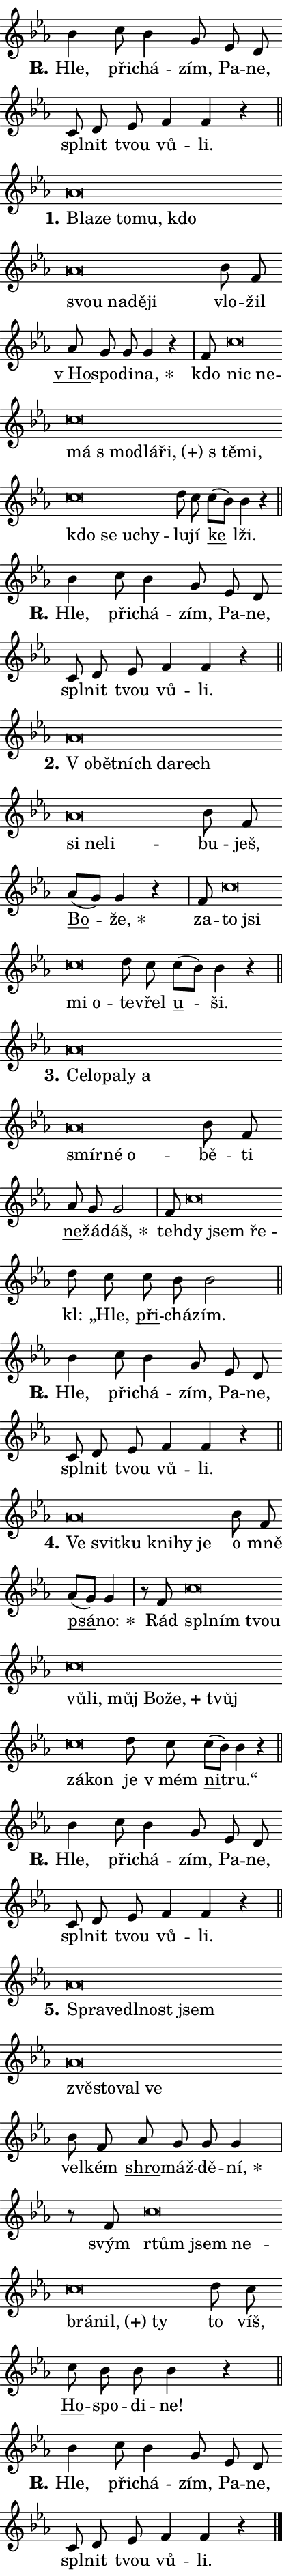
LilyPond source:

\version "2.22.1"
\header { tagline = "" }
\paper {
  indent = 0\cm
  top-margin = 0\cm
  right-margin = 0\cm
  bottom-margin = 0\cm
  left-margin = 0\cm
  paper-width = 7\cm
  page-breaking = #ly:one-page-breaking
  system-system-spacing.basic-distance = #11
  score-system-spacing.basic-distance = #11
  ragged-last = ##f
}


%% Author: Thomas Morley
%% https://lists.gnu.org/archive/html/lilypond-user/2020-05/msg00002.html
#(define (line-position grob)
"Returns position of @var[grob} in current system:
   @code{'start}, if at first time-step
   @code{'end}, if at last time-step
   @code{'middle} otherwise
"
  (let* ((col (ly:item-get-column grob))
         (ln (ly:grob-object col 'left-neighbor))
         (rn (ly:grob-object col 'right-neighbor))
         (col-to-check-left (if (ly:grob? ln) ln col))
         (col-to-check-right (if (ly:grob? rn) rn col))
         (break-dir-left
           (and
             (ly:grob-property col-to-check-left 'non-musical #f)
             (ly:item-break-dir col-to-check-left)))
         (break-dir-right
           (and
             (ly:grob-property col-to-check-right 'non-musical #f)
             (ly:item-break-dir col-to-check-right))))
        (cond ((eqv? 1 break-dir-left) 'start)
              ((eqv? -1 break-dir-right) 'end)
              (else 'middle))))

#(define (tranparent-at-line-position vctor)
  (lambda (grob)
  "Relying on @code{line-position} select the relevant enry from @var{vctor}.
Used to determine transparency,"
    (case (line-position grob)
      ((end) (not (vector-ref vctor 0)))
      ((middle) (not (vector-ref vctor 1)))
      ((start) (not (vector-ref vctor 2))))))

noteHeadBreakVisibility =
#(define-music-function (break-visibility)(vector?)
"Makes @code{NoteHead}s transparent relying on @var{break-visibility}"
#{
  \override NoteHead.transparent =
    #(tranparent-at-line-position break-visibility)
#})

#(define delete-ledgers-for-transparent-note-heads
  (lambda (grob)
    "Reads whether a @code{NoteHead} is transparent.
If so this @code{NoteHead} is removed from @code{'note-heads} from
@var{grob}, which is supposed to be @code{LedgerLineSpanner}.
As a result ledgers are not printed for this @code{NoteHead}"
    (let* ((nhds-array (ly:grob-object grob 'note-heads))
           (nhds-list
             (if (ly:grob-array? nhds-array)
                 (ly:grob-array->list nhds-array)
                 '()))
           ;; Relies on the transparent-property being done before
           ;; Staff.LedgerLineSpanner.after-line-breaking is executed.
           ;; This is fragile ...
           (to-keep
             (remove
               (lambda (nhd)
                 (ly:grob-property nhd 'transparent #f))
               nhds-list)))
      ;; TODO find a better method to iterate over grob-arrays, similiar
      ;; to filter/remove etc for lists
      ;; For now rebuilt from scratch
      (set! (ly:grob-object grob 'note-heads)  '())
      (for-each
        (lambda (nhd)
          (ly:pointer-group-interface::add-grob grob 'note-heads nhd))
        to-keep))))

hideNotes = {
  \noteHeadBreakVisibility #begin-of-line-visible
}
unHideNotes = {
  \noteHeadBreakVisibility #all-visible
}

% work-around for resetting accidentals
% https://lilypond.org/doc/v2.23/Documentation/notation/displaying-rhythms#unmetered-music
cadenzaMeasure = {
  \cadenzaOff
  \partial 1024 s1024
  \cadenzaOn
}

#(define-markup-command (accent layout props text) (markup?)
  "Underline accented syllable"
  (interpret-markup layout props
    #{\markup \override #'(offset . 4.3) \underline { #text }#}))

responsum = \markup \concat {
  "R" \hspace #-1.05 \path #0.1 #'((moveto 0 0.07) (lineto 0.9 0.8)) \hspace #0.05 "."
}

\layout {
    \context {
        \Staff
        \remove "Time_signature_engraver"
        \override LedgerLineSpanner.after-line-breaking = #delete-ledgers-for-transparent-note-heads
    }
    \context {
        \Voice {
            \override NoteHead.output-attributes = #'((class . "notehead"))
            \override Hairpin.height = #0.55
        }
    }
    \context {
        \Lyrics {
            \override StanzaNumber.output-attributes = #'((class . "stanzanumber"))
            \override LyricSpace.minimum-distance = #0.9
            \override LyricText.font-name = #"TeX Gyre Schola"
            \override LyricText.font-size = 1
            \override StanzaNumber.font-name = #"TeX Gyre Schola Bold"
            \override StanzaNumber.font-size = 1
        }
    }
}

% magnetic-lyrics.ily
%
%   written by
%     Jean Abou Samra <jean@abou-samra.fr>
%     Werner Lemberg <wl@gnu.org>
%
%   adapted by
%     Jiri Hon <jiri.hon@gmail.com>
%
% Version 2022-Apr-15

% https://www.mail-archive.com/lilypond-user@gnu.org/msg149350.html

#(define (Left_hyphen_pointer_engraver context)
   "Collect syllable-hyphen-syllable occurrences in lyrics and store
them in properties.  This engraver only looks to the left.  For
example, if the lyrics input is @code{foo -- bar}, it does the
following.

@itemize @bullet
@item
Set the @code{text} property of the @code{LyricHyphen} grob between
@q{foo} and @q{bar} to @code{foo}.

@item
Set the @code{left-hyphen} property of the @code{LyricText} grob with
text @q{foo} to the @code{LyricHyphen} grob between @q{foo} and
@q{bar}.
@end itemize

Use this auxiliary engraver in combination with the
@code{lyric-@/text::@/apply-@/magnetic-@/offset!} hook."
   (let ((hyphen #f)
         (text #f))
     (make-engraver
      (acknowledgers
       ((lyric-syllable-interface engraver grob source-engraver)
        (set! text grob)))
      (end-acknowledgers
       ((lyric-hyphen-interface engraver grob source-engraver)
        ;(when (not (grob::has-interface grob 'lyric-space-interface))
          (set! hyphen grob)));)
      ((stop-translation-timestep engraver)
       (when (and text hyphen)
         (ly:grob-set-object! text 'left-hyphen hyphen))
       (set! text #f)
       (set! hyphen #f)))))

#(define (lyric-text::apply-magnetic-offset! grob)
   "If the space between two syllables is less than the value in
property @code{LyricText@/.details@/.squash-threshold}, move the right
syllable to the left so that it gets concatenated with the left
syllable.

Use this function as a hook for
@code{LyricText@/.after-@/line-@/breaking} if the
@code{Left_@/hyphen_@/pointer_@/engraver} is active."
   (let ((hyphen (ly:grob-object grob 'left-hyphen #f)))
     (when hyphen
       (let ((left-text (ly:spanner-bound hyphen LEFT)))
         (when (grob::has-interface left-text 'lyric-syllable-interface)
           (let* ((common (ly:grob-common-refpoint grob left-text X))
                  (this-x-ext (ly:grob-extent grob common X))
                  (left-x-ext
                   (begin
                     ;; Trigger magnetism for left-text.
                     (ly:grob-property left-text 'after-line-breaking)
                     (ly:grob-extent left-text common X)))
                  ;; `delta` is the gap width between two syllables.
                  (delta (- (interval-start this-x-ext)
                            (interval-end left-x-ext)))
                  (details (ly:grob-property grob 'details))
                  (threshold (assoc-get 'squash-threshold details 0.2)))
             (when (< delta threshold)
               (let* (;; We have to manipulate the input text so that
                      ;; ligatures crossing syllable boundaries are not
                      ;; disabled.  For languages based on the Latin
                      ;; script this is essentially a beautification.
                      ;; However, for non-Western scripts it can be a
                      ;; necessity.
                      (lt (ly:grob-property left-text 'text))
                      (rt (ly:grob-property grob 'text))
                      (is-space (grob::has-interface hyphen 'lyric-space-interface))
                      (space (if is-space " " ""))
                      (space-markup (grob-interpret-markup grob " "))
                      (space-size (interval-length (ly:stencil-extent space-markup X)))
                      (extra-delta (if is-space space-size 0))
                      ;; Append new syllable.
                      (ltrt-space (if (and (string? lt) (string? rt))
                                (string-append lt space rt)
                                (make-concat-markup (list lt space rt))))
                      ;; Right-align `ltrt` to the right side.
                      (ltrt-space-markup (grob-interpret-markup
                               grob
                               (make-translate-markup
                                (cons (interval-length this-x-ext) 0)
                                (make-right-align-markup ltrt-space)))))
                 (begin
                   ;; Don't print `left-text`.
                   (ly:grob-set-property! left-text 'stencil #f)
                   ;; Set text and stencil (which holds all collected
                   ;; syllables so far) and shift it to the left.
                   (ly:grob-set-property! grob 'text ltrt-space)
                   (ly:grob-set-property! grob 'stencil ltrt-space-markup)
                   (ly:grob-translate-axis! grob (- (- delta extra-delta)) X))))))))))


#(define (lyric-hyphen::displace-bounds-first grob)
   ;; Make very sure this callback isn't triggered too early.
   (let ((left (ly:spanner-bound grob LEFT))
         (right (ly:spanner-bound grob RIGHT)))
     (ly:grob-property left 'after-line-breaking)
     (ly:grob-property right 'after-line-breaking)
     (ly:lyric-hyphen::print grob)))

squashThreshold = #0.4

\layout {
  \context {
    \Lyrics
    \consists #Left_hyphen_pointer_engraver
    \override LyricText.after-line-breaking =
      #lyric-text::apply-magnetic-offset!
    \override LyricHyphen.stencil = #lyric-hyphen::displace-bounds-first
    \override LyricText.details.squash-threshold = \squashThreshold
    \override LyricHyphen.minimum-distance = 0
    \override LyricHyphen.minimum-length = \squashThreshold
  }
}

squash = \override LyricText.details.squash-threshold = 9999
unSquash = \override LyricText.details.squash-threshold = \squashThreshold

left = \override LyricText.self-alignment-X = #LEFT
unLeft = \revert LyricText.self-alignment-X

starOffset = #(lambda (grob) 
                (let ((x_offset (ly:self-alignment-interface::aligned-on-x-parent grob)))
                  (if (= x_offset 0) 0 (+ x_offset 1.2))))

star = #(define-music-function (syllable)(string?)
"Append star separator at the end of a syllable"
#{
  \once \override LyricText.X-offset = #starOffset
  \lyricmode { \markup {
    #syllable
    \override #'((font-name . "TeX Gyre Schola Bold")) \hspace #0.2 \lower #0.65 \larger "*"
  } }
#})

starAccent = #(define-music-function (syllable)(string?)
"Append star separator at the end of a syllable and make accent"
#{
  \once \override LyricText.X-offset = #starOffset
  \lyricmode { \markup {
    \accent #syllable
    \override #'((font-name . "TeX Gyre Schola Bold")) \hspace #0.2 \lower #0.65 \larger "*"
  } }
#})

breath = #(define-music-function (syllable)(string?)
"Append breathing indicator at the end of a syllable"
#{
  \lyricmode { \markup { #syllable "+" } }
#})

optionalBreath = #(define-music-function (syllable)(string?)
"Append optional breathing indicator at the end of a syllable"
#{
  \lyricmode { \markup { #syllable "(+)" } }
#})


\score {
    <<
        \new Voice = "melody" { \cadenzaOn \key es \major \relative { bes'4 c8 bes4 g8 \bar "" es d \bar "" c d es \bar "" f4 f r \cadenzaMeasure \bar "||" \break }
\relative { as'\breve*1/16 \hideNotes \breve*1/16 \bar "" \breve*1/16 \bar "" \breve*1/16 \bar "" \breve*1/16 \bar "" \breve*1/16 \bar "" \breve*1/16 \bar "" \breve*1/16 \breve*1/16 \bar "" \unHideNotes bes8 f \bar "" as g g g4 r \cadenzaMeasure \bar "|" f8 c'\breve*1/16 \hideNotes \breve*1/16 \bar "" \breve*1/16 \bar "" \breve*1/16 \bar "" \breve*1/16 \bar "" \breve*1/16 \bar "" \breve*1/16 \bar "" \breve*1/16 \bar "" \breve*1/16 \bar "" \breve*1/16 \bar "" \breve*1/16 \breve*1/16 \bar "" \unHideNotes d8 c \bar "" c[( bes)] bes4 r \cadenzaMeasure \bar "||" \break }
\relative { bes'4 c8 bes4 g8 \bar "" es d \bar "" c d es \bar "" f4 f r \cadenzaMeasure \bar "||" \break }
\relative { as'\breve*1/16 \hideNotes \breve*1/16 \bar "" \breve*1/16 \bar "" \breve*1/16 \bar "" \breve*1/16 \bar "" \breve*1/16 \bar "" \breve*1/16 \breve*1/16 \bar "" \unHideNotes bes8 f \bar "" as[( g)] g4 r \cadenzaMeasure \bar "|" f8 c'\breve*1/16 \hideNotes \breve*1/16 \bar "" \breve*1/16 \breve*1/16 \bar "" \unHideNotes d8 c \bar "" c[( bes)] bes4 r \cadenzaMeasure \bar "||" \break }
\relative { as'\breve*1/16 \hideNotes \breve*1/16 \bar "" \breve*1/16 \bar "" \breve*1/16 \bar "" \breve*1/16 \bar "" \breve*1/16 \bar "" \breve*1/16 \breve*1/16 \bar "" \unHideNotes bes8 f \bar "" as g g2 \cadenzaMeasure \bar "|" f8 c'\breve*1/16 \hideNotes \breve*1/16 \breve*1/16 \bar "" \unHideNotes d8 c \bar "" c bes bes2 \cadenzaMeasure \bar "||" \break }
\relative { bes'4 c8 bes4 g8 \bar "" es d \bar "" c d es \bar "" f4 f r \cadenzaMeasure \bar "||" \break }
\relative { as'\breve*1/16 \hideNotes \breve*1/16 \bar "" \breve*1/16 \bar "" \breve*1/16 \bar "" \breve*1/16 \breve*1/16 \bar "" \unHideNotes bes8 f \bar "" as[( g)] g4 \cadenzaMeasure \bar "|" r8 f8 c'\breve*1/16 \hideNotes \breve*1/16 \bar "" \breve*1/16 \bar "" \breve*1/16 \bar "" \breve*1/16 \bar "" \breve*1/16 \bar "" \breve*1/16 \bar "" \breve*1/16 \bar "" \breve*1/16 \bar "" \breve*1/16 \breve*1/16 \bar "" \unHideNotes d8 c \bar "" c[( bes)] bes4 r \cadenzaMeasure \bar "||" \break }
\relative { bes'4 c8 bes4 g8 \bar "" es d \bar "" c d es \bar "" f4 f r \cadenzaMeasure \bar "||" \break }
\relative { as'\breve*1/16 \hideNotes \breve*1/16 \bar "" \breve*1/16 \bar "" \breve*1/16 \bar "" \breve*1/16 \bar "" \breve*1/16 \bar "" \breve*1/16 \bar "" \breve*1/16 \breve*1/16 \bar "" \unHideNotes bes8 f \bar "" as g g g4 \cadenzaMeasure \bar "|" r8 f8 c'\breve*1/16 \hideNotes \breve*1/16 \bar "" \breve*1/16 \bar "" \breve*1/16 \bar "" \breve*1/16 \breve*1/16 \bar "" \unHideNotes d8 c \bar "" c bes bes bes4 r \cadenzaMeasure \bar "||" \break }
\relative { bes'4 c8 bes4 g8 \bar "" es d \bar "" c d es \bar "" f4 f r \cadenzaMeasure \bar "||" \break } \bar "|." }
        \new Lyrics \lyricsto "melody" { \lyricmode { \set stanza = \responsum
Hle, při -- chá -- zím, Pa -- ne, spl -- nit tvou vů -- li.
\set stanza = "1."
\left Bla -- \squash ze to -- mu, kdo svou na -- dě -- ji \unLeft \unSquash vlo -- žil \markup \accent "v Ho" -- spo -- di -- \star na, kdo \left nic \squash ne -- má "s mo" -- dlá -- \optionalBreath ři, "s tě" -- mi, kdo se u -- chy -- \unLeft \unSquash lu -- jí \markup \accent ke lži.
\set stanza = \responsum
Hle, při -- chá -- zím, Pa -- ne, spl -- nit tvou vů -- li.
\set stanza = "2."
\left "V o" -- \squash bět -- ních da -- rech si ne -- li -- \unLeft \unSquash bu -- ješ, \markup \accent Bo -- \star že, za -- \left to \squash jsi mi o -- \unLeft \unSquash te -- vřel \markup \accent u -- ši.
\set stanza = "3."
\left Ce -- \squash lo -- pa -- ly a smír -- né o -- \unLeft \unSquash bě -- ti \markup \accent ne -- žá -- \star dáš, teh -- \left dy \squash jsem ře -- \unLeft \unSquash kl: „Hle, \markup \accent při -- chá -- zím.
\set stanza = \responsum
Hle, při -- chá -- zím, Pa -- ne, spl -- nit tvou vů -- li.
\set stanza = "4."
\left Ve \squash svit -- ku kni -- hy je \unLeft \unSquash o mně \markup \accent psá -- \star no: Rád \left spl -- \squash ním tvou vů -- li, můj Bo -- \breath "že," tvůj zá -- kon \unLeft \unSquash je "v mém" \markup \accent ni -- tru.“
\set stanza = \responsum
Hle, při -- chá -- zím, Pa -- ne, spl -- nit tvou vů -- li.
\set stanza = "5."
\left Spra -- \squash ve -- dl -- nost jsem zvě -- sto -- val ve \unLeft \unSquash vel -- kém \markup \accent shro -- máž -- dě -- \star ní, svým \left rtům \squash jsem ne -- brá -- \optionalBreath nil, ty \unLeft \unSquash to víš, \markup \accent Ho -- spo -- di -- ne!
\set stanza = \responsum
Hle, při -- chá -- zím, Pa -- ne, spl -- nit tvou vů -- li. } }
    >>
    \layout {}
}
